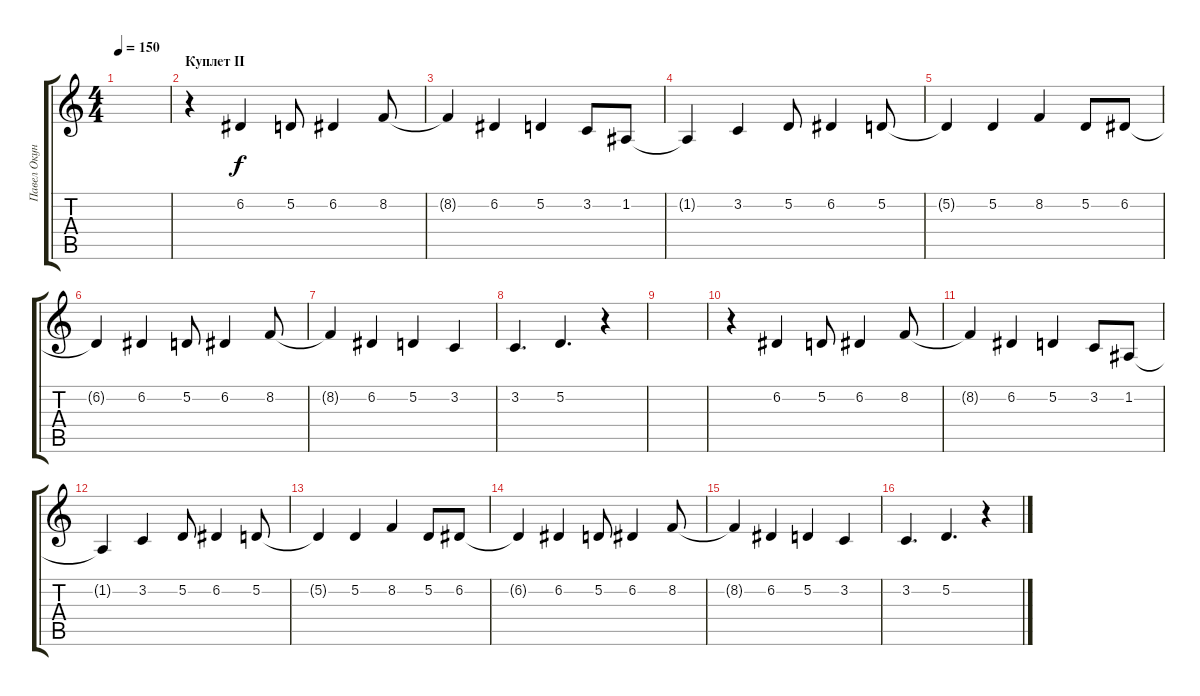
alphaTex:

\track ("Павел Окунев" "Павел Окун") {instrument lead2sawtooth}
\staff {score tabs}
\tuning (D4 A3 F3 C3 G2 D2) {hide}
\ts (4 4)
\tempo 150
\clef g2
\ks c
|
\section ("" "Куплет II")
r.4 6.2.4 5.2.8 6.2.4 8.2.8 |
8.2{t}.4 6.2.4 5.2.4 3.2.8 1.2.8 |
1.2{t}.4 3.2.4 5.2.8 6.2.4 5.2.8 |
5.2{t}.4 5.2.4 8.2.4 5.2.8 6.2.8 |
6.2{t}.4 6.2.4 5.2.8 6.2.4 8.2.8 |
8.2{t}.4 6.2.4 5.2.4 3.2.4 |
3.2.4{d} 5.2.4{d} r.4 |
|
r.4 6.2.4 5.2.8 6.2.4 8.2.8 |
8.2{t}.4 6.2.4 5.2.4 3.2.8 1.2.8 |
1.2{t}.4 3.2.4 5.2.8 6.2.4 5.2.8 |
5.2{t}.4 5.2.4 8.2.4 5.2.8 6.2.8 |
6.2{t}.4 6.2.4 5.2.8 6.2.4 8.2.8 |
8.2{t}.4 6.2.4 5.2.4 3.2.4 |
3.2.4{d} 5.2.4{d} r.4
